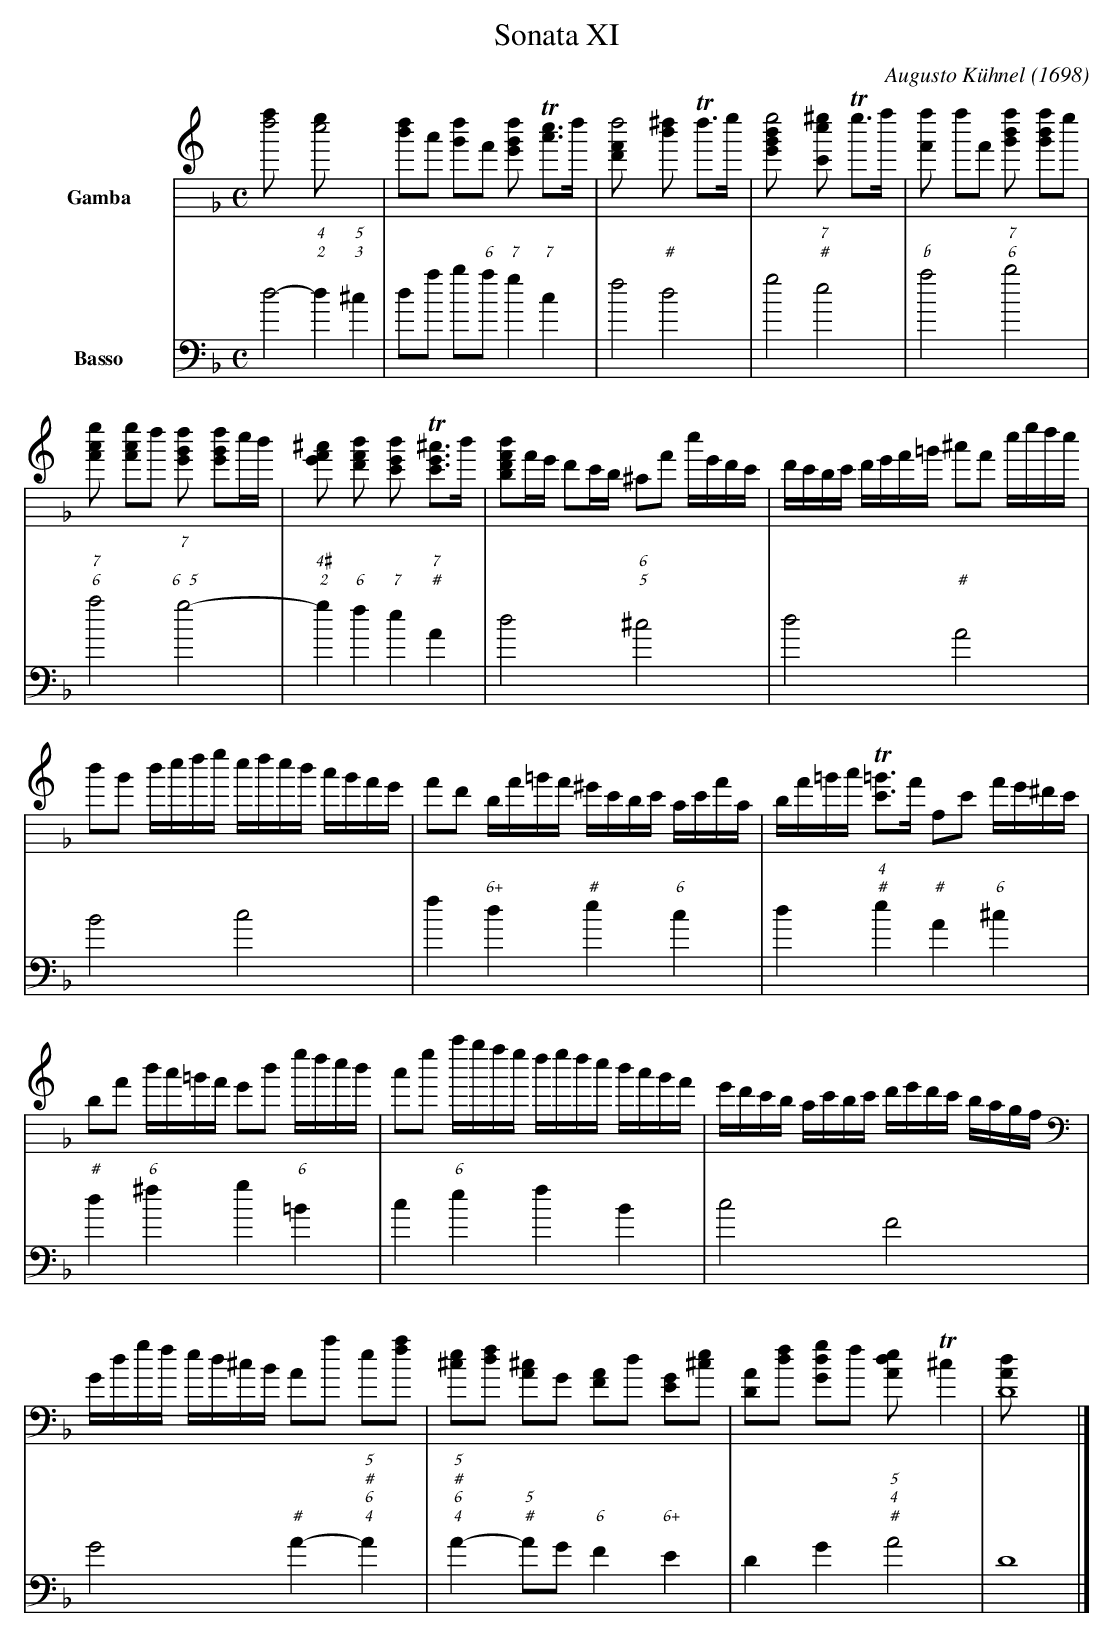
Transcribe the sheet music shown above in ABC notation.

X:1
T:Sonata XI
C:Augusto Kühnel (1698)
M:C
L:1/8
K:DM
V:Gb clef=treble8 name=Gamba bracket=2 space=+5pt
V:Bc clef=bass name=Basso
Q:"Preluda"
[V:Gb] [f4a] [e4g] | \
    [fd-]c [fB-]A [f2BG] T[ec]>f | \
    [f4AF] [^f2d] Tf>g | \
    [g4dBG] [^g2eE] Tg>a | \
    [a2A] aA [a2dB] [adB]g |
[V:Bc] d4-"4\n2"d2 "5\n3"^c2 | \
    da b"6"a "7"g2 "7"c2 | \
    f4 "#"d4 | \
    g4 "7\n#"e4 | \
    "b"a4 "7""6"b4 |
[V:Gb] [g2cA] [gcA]f [f2BG] [fBG]e/d/ | \
    [^c2AG] [d2AF] [d2GE] T[^cGE]>d | \
    [dAFD]A/G/ FE/D/ ^CA e/G/F/E/ | \
    F/E/D/E/ F/G/A/=B/ ^cA e/g/f/e/ |
[V:Bc] "7""6"a4 "7""""6  5"g4- | \
    "4#\n2"g2 "6"f2 "7"e2 "7\n#"A2 | \
    d4 "6""5"^c4 | \
    d4 "#"A4 |
[V:Gb] dB d/e/f/g/ e/f/e/d/ c/B/A/G/ | \
    AF D/A/=B/A/ ^G/E/D/E/ C/E/A/C/ | \
    D/A/=B/c/ T[=BE]>A A,E A/G/^F/E/ |
[V:Bc] B4 c4 | \
    f2 "6+"d2 "#"e2 "6"c2 | \
    d2 "4""#"e2 "#"A2 "6"^c2 |
[V:Gb] DA d/c/=B/A/ Gd g/f/e/d/ | \
    cg c'/b/a/g/ f/g/f/e/ d/c/B/A/ | \
    G/F/E/D/ C/E/D/E/ F/G/F/E/ D/C/B,/A,/ |
[V:Bc] "#"d2 "6"^f2 g2 "6"=B2 | \
    c2 "6"e2 f2 B2 | \
    c4 F4 |
[V:Gb] [K:bass] G/d/g/f/ e/d/^c/B/ Aa e[fa] | \
    [^ce][df] [A^c]G [FA]d [EG][^ce] | \
    [DA][df] [Gdg]f [A2de]T^c2 | \
    [D8Ad] |]
[V:Bc] G4 "#"A2-"5\n#""6\n4"A2 | \
    "5\n#""6\n4"A2-"5\n#"AG "6"F2 "6+"E2 | \
    D2 G2 "5\n4""#"A4 | \
    D8 |]
